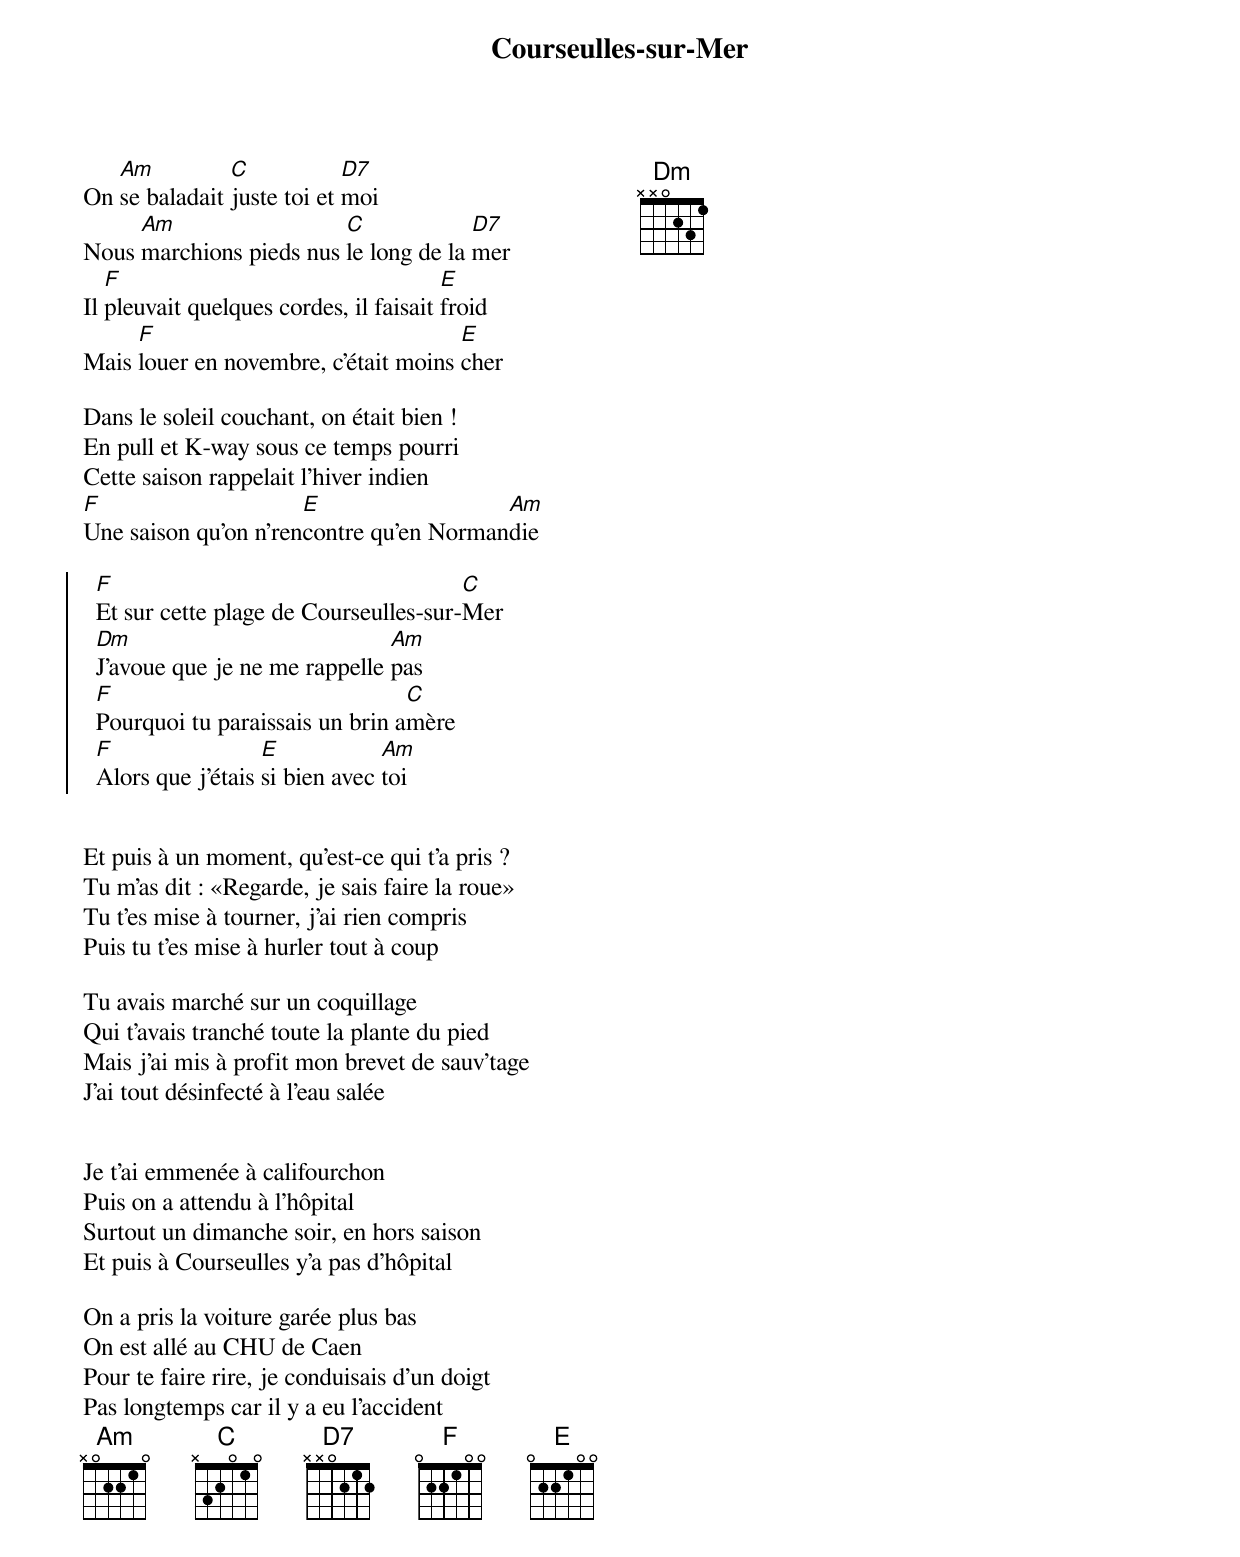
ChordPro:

{title: Courseulles-sur-Mer}
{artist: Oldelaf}
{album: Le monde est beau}
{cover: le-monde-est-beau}
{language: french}
{columns: 2}
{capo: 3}
{define: Am frets X 0 2 2 1 0}
{define: C frets X 3 2 0 1 0}
{define: D7 frets X X 0 2 1 2}
{define: F base-fret 1 frets 0 2 2 1 0 0}
{define: E frets 0 2 2 1 0 0}
{define: Dm frets X X 0 2 3 1}


On [Am]se baladait [C]juste toi et [D7]moi
Nous [Am]marchions pieds nus [C]le long de la [D7]mer
Il [F]pleuvait quelques cordes, il faisait [E]froid
Mais [F]louer en novembre, c'était moins [E]cher

Dans le soleil couchant, on était bien !
En pull et K-way sous ce temps pourri
Cette saison rappelait l'hiver indien
[F]Une saison qu'on n'ren[E]contre qu'en Norman[Am]die

{start_of_chorus}
  [F]Et sur cette plage de Courseulles-sur-[C]Mer
  [Dm]J'avoue que je ne me rappelle [Am]pas
  [F]Pourquoi tu paraissais un brin a[C]mère
  [F]Alors que j'étais [E]si bien avec [Am]toi
{end_of_chorus}


Et puis à un moment, qu'est-ce qui t'a pris ?
Tu m'as dit : «Regarde, je sais faire la roue»
Tu t'es mise à tourner, j'ai rien compris
Puis tu t'es mise à hurler tout à coup

Tu avais marché sur un coquillage
Qui t'avais tranché toute la plante du pied
Mais j'ai mis à profit mon brevet de sauv'tage
J'ai tout désinfecté à l'eau salée


Je t'ai emmenée à califourchon
Puis on a attendu à l'hôpital
Surtout un dimanche soir, en hors saison
Et puis à Courseulles y'a pas d'hôpital

On a pris la voiture garée plus bas
On est allé au CHU de Caen
Pour te faire rire, je conduisais d'un doigt
Pas longtemps car il y a eu l'accident
